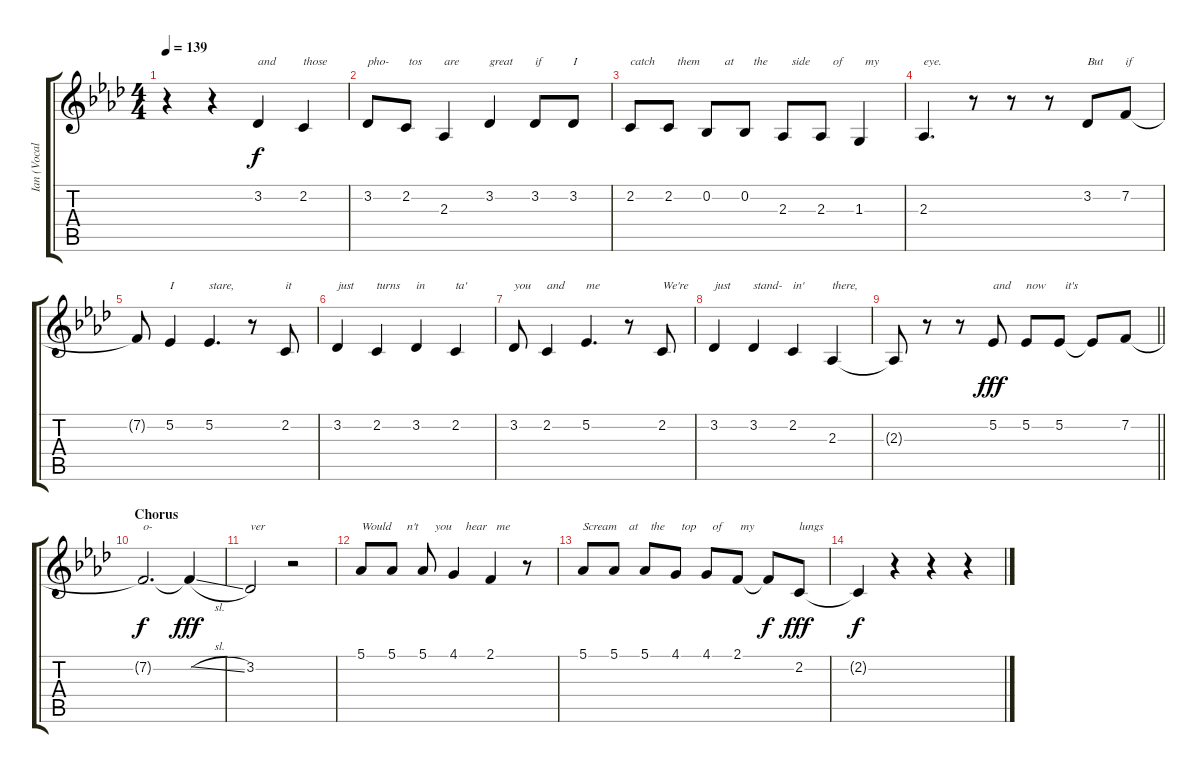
\track ("Ian (Vocals)" "Ian (Vocal") {instrument tenorsax}
\staff {score tabs}
\tuning (Eb4 Bb3 Gb3 Db3 Ab2 Db2) {hide}
\ts (4 4)
\tempo 139
\clef g2
\ks ab
r.4{dy f} r.4 3.2.4{txt "and"} 2.2.4{txt "those"} |
3.2.8{txt "pho-"} 2.2.8{txt " tos"} 2.3.4{txt "are"} 3.2.4{txt "great"} 3.2.8{txt "if"} 3.2.8{txt "I"} |
2.2.8{txt "catch"} 2.2.8{txt "   them"} 0.2.8{txt "      at"} 0.2.8{txt "   the"} 2.3.8{txt "   side"} 2.3.8{txt "    of"} 1.3.4{txt "  my"} |
2.3.4{d txt "eye."} r.8 r.8 r.8 3.2.8{txt "But"} 7.2.8{txt "if"} |
7.2{t}.8 5.2.4{txt "I"} 5.2.4{d txt "stare,"} r.8 2.2.8{txt "it"} |
3.2.4{txt "just"} 2.2.4{txt "turns"} 3.2.4{txt "in"} 2.2.4{txt "ta'"} |
3.2.8{txt "you"} 2.2.4{txt "and"} 5.2.4{d txt "me"} r.8 2.2.8{txt "We're"} |
3.2.4{txt "just"} 3.2.4{txt "stand-"} 2.2.4{txt "in'"} 2.3.4{txt "there,"} |
\barLineRight lightlight
2.3{t}.8 r.8 r.8 5.2.8{txt "and" dy fff} 5.2.8{txt "now"} 5.2.8{txt "  it's"} 5.2{t}.8 7.2.8 |
\section ("" "Chorus")
7.2{t}.2{d txt "o-" dy f} 7.2{sl t}.4{dy fff} |
3.2.2{txt "ver"} r.2 |
5.1.8{txt "Would"} 5.1.8{txt "     n't"} 5.1.8{txt "    you"} 4.1.4{txt "    hear"} 2.1.4{txt "  me"} r.8 |
5.1.8{txt "Scream"} 5.1.8{txt "     at"} 5.1.8{txt "  the"} 4.1.8{txt "  top"} 4.1.8{txt "  of"} 2.1.8{txt " my"} 2.1{t}.8{dy f} 2.2.8{txt "lungs" dy fff} |
2.2{t}.4{dy f} r.4 r.4 r.4
